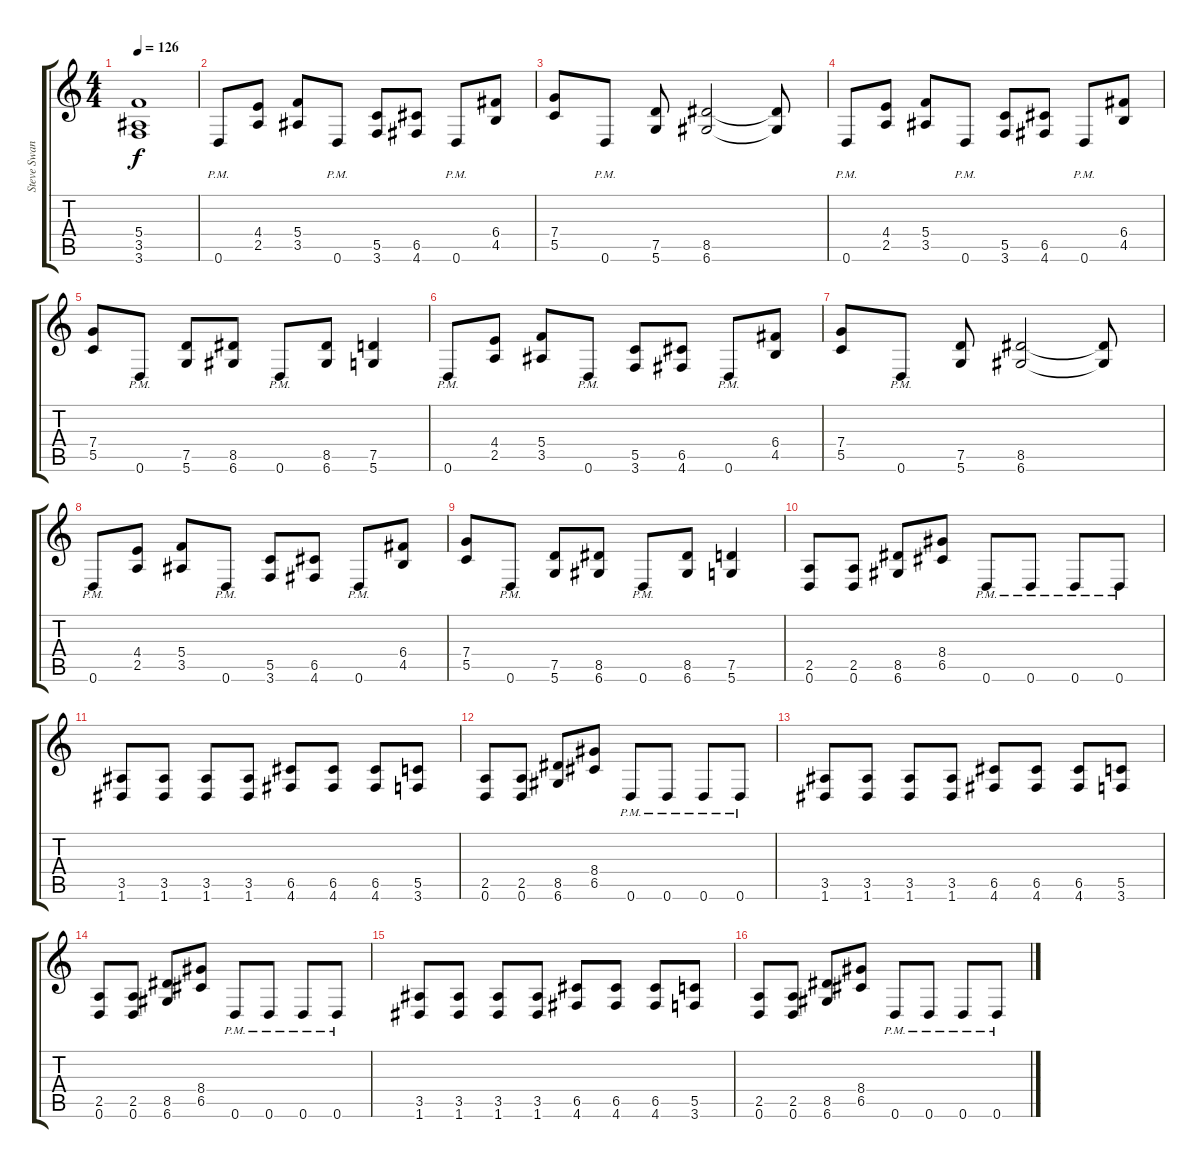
\track ("Steve Swanson (Rythm Guitar)" "Steve Swan") {instrument distortionguitar}
\staff {score tabs}
\tuning (D4 A3 F3 C3 G2 D2) {hide}
\ts (4 4)
\tempo 126
\clef g2
\ks c
(5.4 3.5 3.6).1{dy f} |
0.6{pm}.8 (4.4 2.5).8 (5.4 3.5).8 0.6{pm}.8 (5.5 3.6).8 (6.5 4.6).8 0.6{pm}.8 (6.4 4.5).8 |
(7.4 5.5).8 0.6{pm}.8 (7.5 5.6).8 (8.5 6.6).2 (8.5{t} 6.6{t}).8 |
0.6{pm}.8 (4.4 2.5).8 (5.4 3.5).8 0.6{pm}.8 (5.5 3.6).8 (6.5 4.6).8 0.6{pm}.8 (6.4 4.5).8 |
(7.4 5.5).8 0.6{pm}.8 (7.5 5.6).8 (8.5 6.6).8 0.6{pm}.8 (8.5 6.6).8 (7.5 5.6).4 |
0.6{pm}.8 (4.4 2.5).8 (5.4 3.5).8 0.6{pm}.8 (5.5 3.6).8 (6.5 4.6).8 0.6{pm}.8 (6.4 4.5).8 |
(7.4 5.5).8 0.6{pm}.8 (7.5 5.6).8 (8.5 6.6).2 (8.5{t} 6.6{t}).8 |
0.6{pm}.8 (4.4 2.5).8 (5.4 3.5).8 0.6{pm}.8 (5.5 3.6).8 (6.5 4.6).8 0.6{pm}.8 (6.4 4.5).8 |
(7.4 5.5).8 0.6{pm}.8 (7.5 5.6).8 (8.5 6.6).8 0.6{pm}.8 (8.5 6.6).8 (7.5 5.6).4 |
(2.5 0.6).8 (2.5 0.6).8 (8.5 6.6).8 (8.4 6.5).8 0.6{pm}.8 0.6{pm}.8 0.6{pm}.8 0.6{pm}.8 |
(3.5 1.6).8 (3.5 1.6).8 (3.5 1.6).8 (3.5 1.6).8 (6.5 4.6).8 (6.5 4.6).8 (6.5 4.6).8 (5.5 3.6).8 |
(2.5 0.6).8 (2.5 0.6).8 (8.5 6.6).8 (8.4 6.5).8 0.6{pm}.8 0.6{pm}.8 0.6{pm}.8 0.6{pm}.8 |
(3.5 1.6).8 (3.5 1.6).8 (3.5 1.6).8 (3.5 1.6).8 (6.5 4.6).8 (6.5 4.6).8 (6.5 4.6).8 (5.5 3.6).8 |
(2.5 0.6).8 (2.5 0.6).8 (8.5 6.6).8 (8.4 6.5).8 0.6{pm}.8 0.6{pm}.8 0.6{pm}.8 0.6{pm}.8 |
(3.5 1.6).8 (3.5 1.6).8 (3.5 1.6).8 (3.5 1.6).8 (6.5 4.6).8 (6.5 4.6).8 (6.5 4.6).8 (5.5 3.6).8 |
(2.5 0.6).8 (2.5 0.6).8 (8.5 6.6).8 (8.4 6.5).8 0.6{pm}.8 0.6{pm}.8 0.6{pm}.8 0.6{pm}.8
